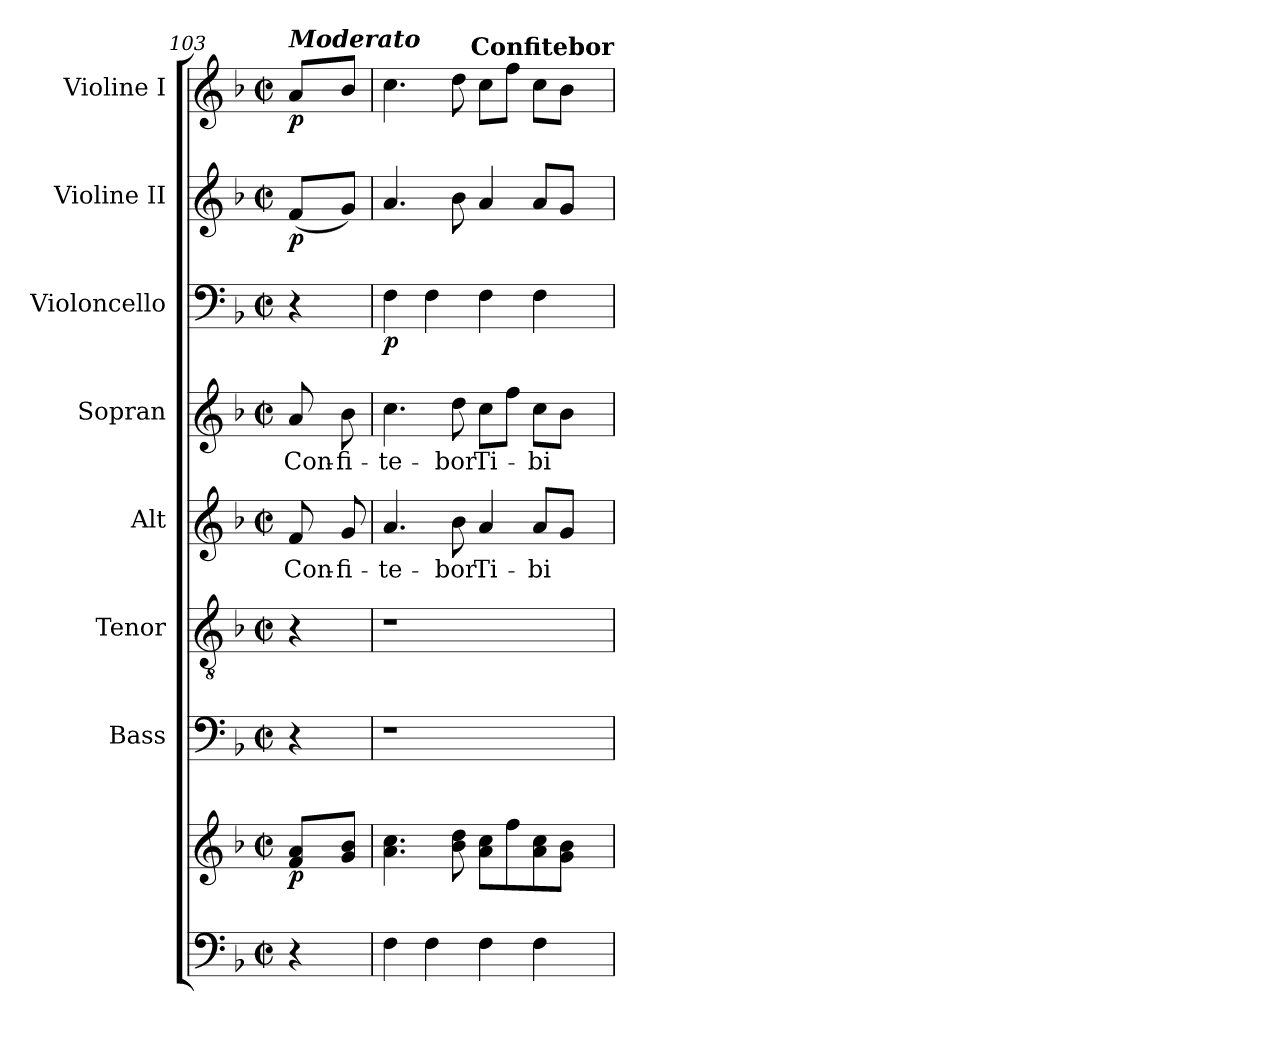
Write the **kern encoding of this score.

**kern	**kern	**dynam	**kern	**kern	**kern	**text	**kern	**text	**kern	**dynam	**kern	**dynam	**kern	**dynam
*part8	*part8	*part8	*part7	*part6	*part5	*part5	*part4	*part4	*part3	*part3	*part2	*part2	*part1	*part1
*staff9	*staff8	*staff8/9	*staff7	*staff6	*staff5	*staff5	*staff4	*staff4	*staff3	*staff3	*staff2	*staff2	*staff1	*staff1
*	*	*	*I"Bass	*I"Tenor	*I"Alt	*	*I"Sopran	*	*I"Violoncello	*	*I"Violine II	*	*I"Violine I	*
*	*	*	*I'B.	*I'T.	*I'A.	*	*I'S.	*	*I'Vc.	*	*I'Vl. II	*	*I'Vl. I	*
!!LO:PB:g=z
*clefF4	*clefG2	*	*clefF4	*clefGv2	*clefG2	*	*clefG2	*	*clefF4	*	*clefG2	*	*clefG2	*
*	*	*	*	*	*	*	*	*	*ITrd7c12	*	*	*	*	*
*k[b-]	*k[b-]	*	*k[b-]	*k[b-]	*k[b-]	*	*k[b-]	*	*k[b-]	*	*k[b-]	*	*k[b-]	*
*F:	*F:	*	*F:	*F:	*F:	*	*F:	*	*F:	*	*F:	*	*F:	*
*M2/2	*M2/2	*	*M2/2	*M2/2	*M2/2	*	*M2/2	*	*M2/2	*	*M2/2	*	*M2/2	*
*met(c|)	*met(c|)	*	*met(c|)	*met(c|)	*met(c|)	*	*met(c|)	*	*met(c|)	*	*met(c|)	*	*met(c|)	*
=103	=103	=103	=103	=103	=103	=103	=103	=103	=103	=103	=103	=103	=103	=103
!	!	!	!	!	!	!	!	!	!	!	!	!	!LO:TX:a:Bi:t=Moderato	!
!	!	!LO:DY:b	!	!	!	!LO:LY:b	!	!LO:LY:b	!	!	!	!LO:DY:b	!	!LO:DY:b
4r	8f/ 8a/L	p	4r	4r	8f/	Con-	8a/	Con-	4r	.	(<8f/L	p	8a/L	p
!	!	!	!	!	!	!LO:LY:b	!	!LO:LY:b	!	!	!	!	!	!
.	8g/ 8b-/J	.	.	.	8g/	-fi-	8b-\	-fi-	.	.	8g/J)	.	8b-/J	.
=104	=104	=104	=104	=104	=104	=104	=104	=104	=104	=104	=104	=104	=104	=104
!	!	!	!	!	!	!LO:LY:b	!	!LO:LY:b	!	!LO:DY:b	!	!	!	!
4F\	4.a\ 4.cc\	.	1r	1r	4.a/	-te-	4.cc\	-te-	4FF\	p	4.a/	.	4.cc\	.
4F\	.	.	.	.	.	.	.	.	4FF\	.	.	.	.	.
!	!	!	!	!	!	!LO:LY:b	!	!LO:LY:b	!	!	!	!	!	!
.	8b-\ 8dd\	.	.	.	8b-\	-bor	8dd\	-bor	.	.	8b-\	.	8dd\	.
!	!	!	!	!	!	!LO:LY:b	!	!LO:LY:b	!	!	!	!	!	!
4F\	8a\ 8cc\L	.	.	.	4a/	Ti-	8cc\L	Ti-	4FF\	.	4a/	.	8cc\L	.
.	8ff\	.	.	.	.	.	8ff\J	.	.	.	.	.	8ff\J	.
!	!	!	!	!	!	!LO:LY:b	!	!LO:LY:b	!	!	!	!	!	!
4F\	8a\ 8cc\	.	.	.	8a/L	-bi	8cc\L	-bi	4FF\	.	8a/L	.	8cc\L	.
.	8g\ 8b-\J	.	.	.	8g/J	.	8b-\J	.	.	.	8g/J	.	8b-\J	.
8ryy	8ryy	.	8ryy	8ryy	8ryy	.	8ryy	.	8ryy	.	8ryy	.	8ryy	.
!	!	!	!	!	!	!	!	!	!	!	!	!	!LO:TX:a:B:t=Confitebor	!
=	=	=	=	=	=	=	=	=	=	=	=	=	=	=
*-	*-	*-	*-	*-	*-	*-	*-	*-	*-	*-	*-	*-	*-	*-
